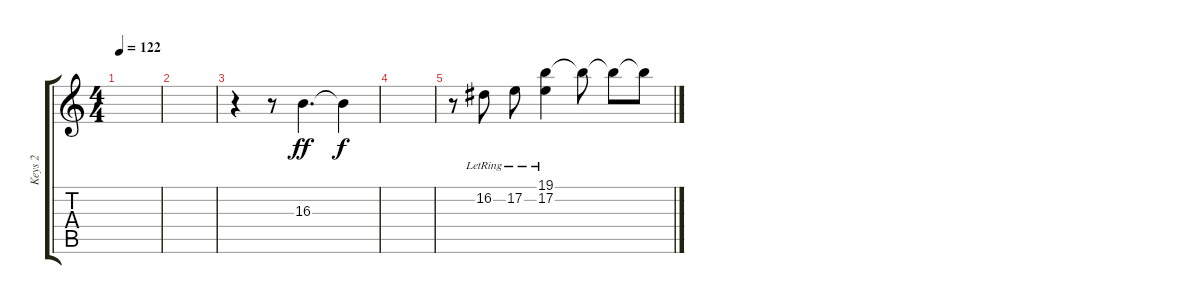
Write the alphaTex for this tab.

\track ("Keys 2" "Keys 2") {instrument lead3calliope}
\staff {score tabs}
\tuning (E4 B3 G3 D3 A2 E2) {hide}
\ts (4 4)
\tempo 122
\clef g2
\ks c
|
|
r.4 r.8 16.3.4{d dy ff volume 11 instrument musicbox} 16.3{t}.4{dy f} |
|
r.8 16.2{lr}.8 17.2{lr}.8 (19.1{lr} 17.2).4 19.1{t}.8 19.1{t}.8 19.1{t}.8
